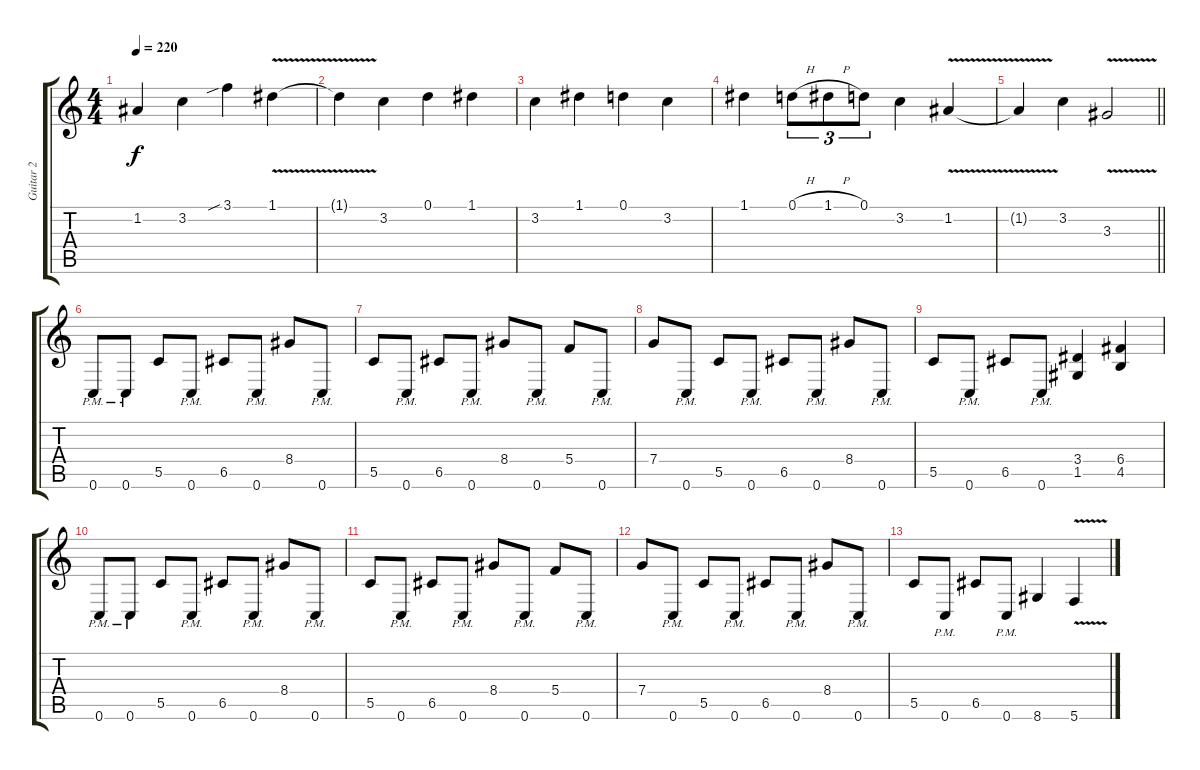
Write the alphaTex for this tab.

\track ("Guitar 2" "Guitar 2") {instrument distortionguitar}
\staff {score tabs}
\tuning (D4 A3 F3 C3 G2 C2) {hide}
\ts (4 4)
\tempo 220
\clef g2
\ks c
1.2{t}.4{dy f} 3.2.4 3.1{sib}.4 1.1{v}.4 |
1.1{t}.4 3.2.4 0.1.4 1.1.4 |
3.2.4 1.1.4 0.1.4 3.2.4 |
1.1.4 0.1{h}.8{tu (3 2)} 1.1{h}.8{tu (3 2)} 0.1.8{tu (3 2)} 3.2.4 1.2{v}.4 |
\barLineRight lightlight
1.2{t}.4 3.2.4 3.3{v}.2 |
0.6{pm}.8 0.6{pm}.8 5.5.8 0.6{pm}.8 6.5.8 0.6{pm}.8 8.4.8 0.6{pm}.8 |
5.5.8 0.6{pm}.8 6.5.8 0.6{pm}.8 8.4.8 0.6{pm}.8 5.4.8 0.6{pm}.8 |
7.4.8 0.6{pm}.8 5.5.8 0.6{pm}.8 6.5.8 0.6{pm}.8 8.4.8 0.6{pm}.8 |
5.5.8 0.6{pm}.8 6.5.8 0.6{pm}.8 (3.4 1.5).4 (6.4 4.5).4 |
0.6{pm}.8 0.6{pm}.8 5.5.8 0.6{pm}.8 6.5.8 0.6{pm}.8 8.4.8 0.6{pm}.8 |
5.5.8 0.6{pm}.8 6.5.8 0.6{pm}.8 8.4.8 0.6{pm}.8 5.4.8 0.6{pm}.8 |
7.4.8 0.6{pm}.8 5.5.8 0.6{pm}.8 6.5.8 0.6{pm}.8 8.4.8 0.6{pm}.8 |
5.5.8 0.6{pm}.8 6.5.8 0.6{pm}.8 8.6.4 5.6{v}.4
